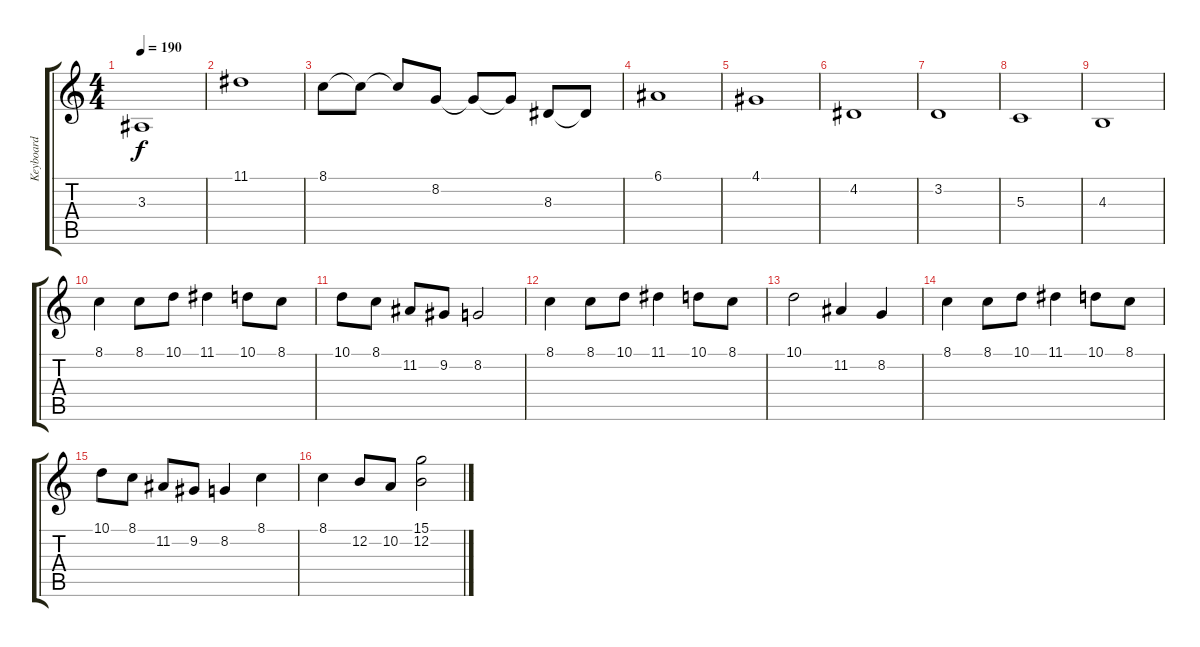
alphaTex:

\track ("Keyboard" "Keyboard") {instrument stringensemble1}
\staff {score tabs}
\tuning (E4 B3 G3 D3 A2 E2) {hide}
\ts (4 4)
\tempo 190
\clef g2
\ks c
3.3{t}.1{dy f} |
11.1.1 |
8.1.8 8.1{t}.8 8.1{t}.8 8.2.8 8.2{t}.8 8.2{t}.8 8.3.8 8.3{t}.8 |
6.1.1 |
4.1.1 |
4.2.1 |
3.2.1 |
5.3.1 |
4.3.1 |
8.1.4 8.1.8 10.1.8 11.1.4 10.1.8 8.1.8 |
10.1.8 8.1.8 11.2.8 9.2.8 8.2.2 |
8.1.4 8.1.8 10.1.8 11.1.4 10.1.8 8.1.8 |
10.1.2 11.2.4 8.2.4 |
8.1.4 8.1.8 10.1.8 11.1.4 10.1.8 8.1.8 |
10.1.8 8.1.8 11.2.8 9.2.8 8.2.4 8.1.4 |
8.1.4 12.2.8 10.2.8 (15.1 12.2).2
